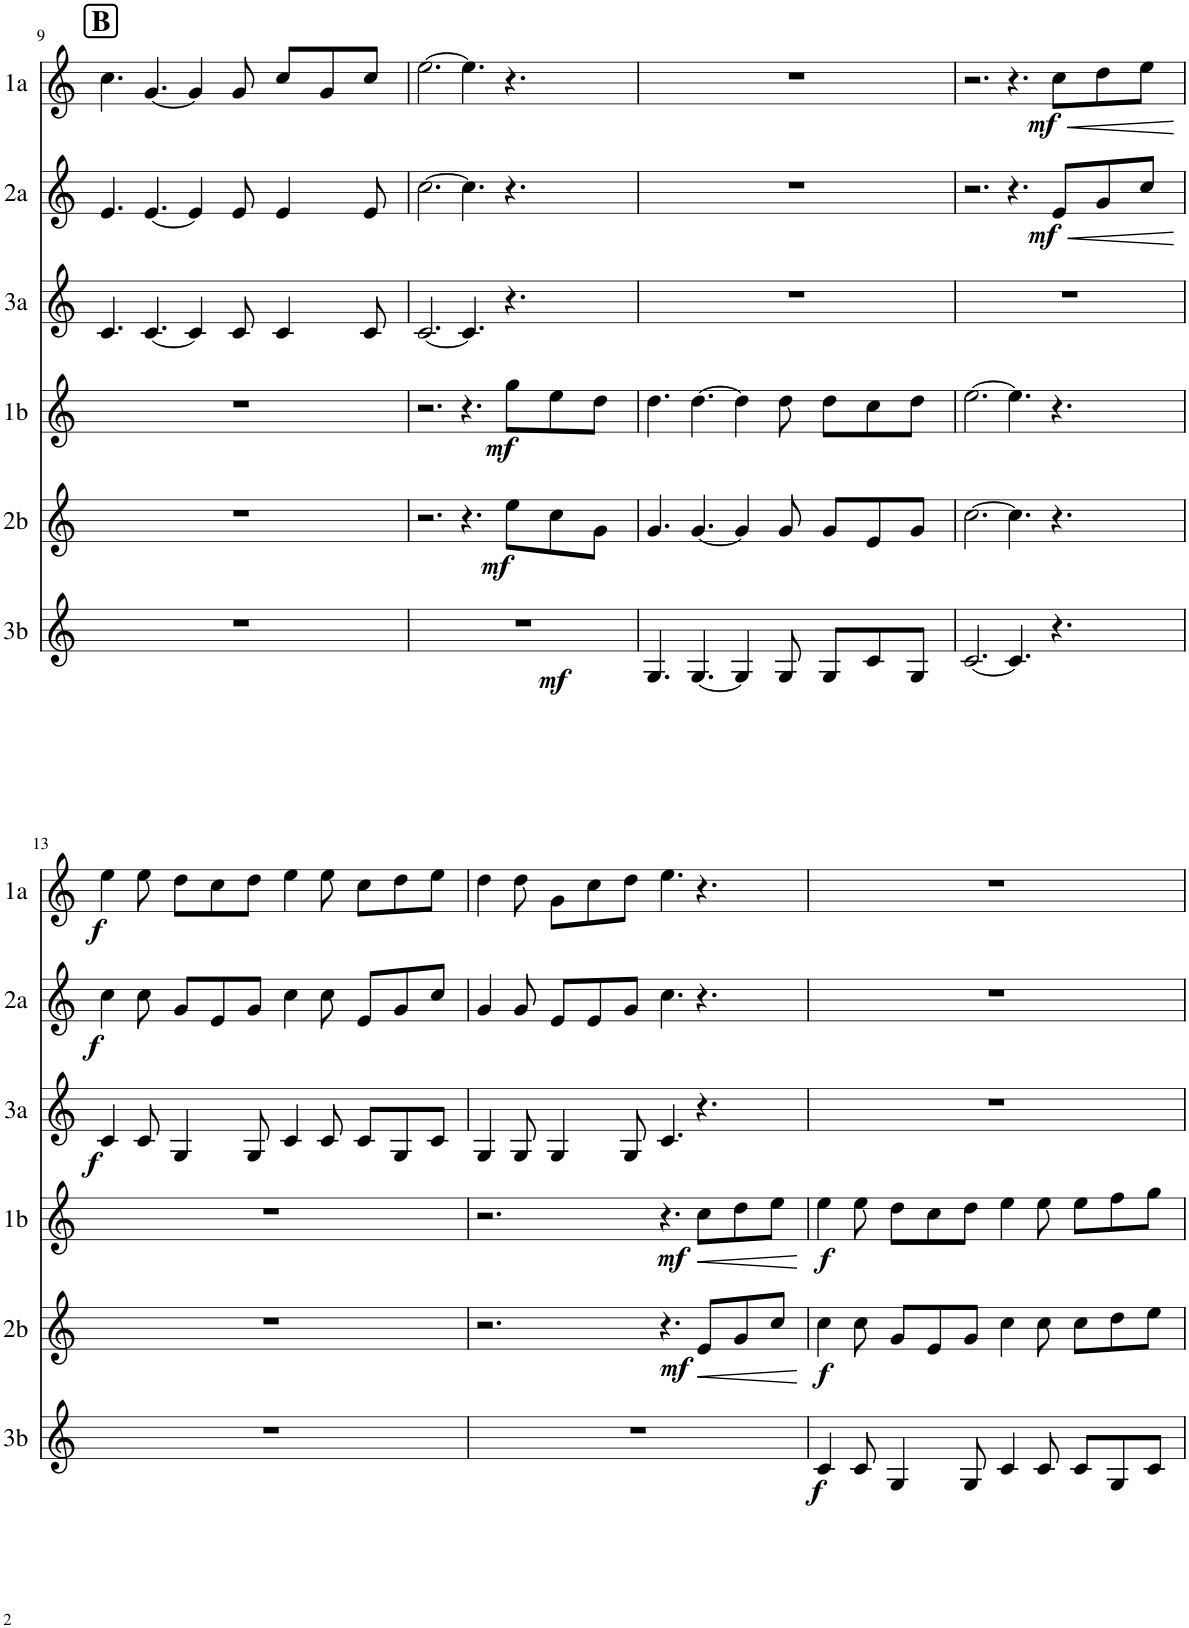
**kern	**dynam	**kern	**dynam	**kern	**dynam	**kern	**dynam	**kern	**dynam	**kern	**dynam
*part6	*part6	*part5	*part5	*part4	*part4	*part3	*part3	*part2	*part2	*part1	*part1
*staff6	*staff6	*staff5	*staff5	*staff4	*staff4	*staff3	*staff3	*staff2	*staff2	*staff1	*staff1
*I"Cor 3b	*	*I"Cor 2b	*	*I"Cor 1b	*	*I"Cor 3a	*	*I"Cor 2a	*	*I"Cor 1a	*
*I'3b	*	*I'2b	*	*I'1b	*	*I'3a	*	*I'2a	*	*I'1a	*
!!LO:PB:g=z
*clefG2	*	*clefG2	*	*clefG2	*	*clefG2	*	*clefG2	*	*clefG2	*
*Trd4c7	*	*Trd4c7	*	*Trd4c7	*	*Trd4c7	*	*Trd4c7	*	*Trd4c7	*
*k[]	*	*k[]	*	*k[]	*	*k[]	*	*k[]	*	*k[]	*
*M12/8	*	*M12/8	*	*M12/8	*	*M12/8	*	*M12/8	*	*M12/8	*
!!LO:REH:place=s1:a:B:cj:fs=14:t=B
=9	=9	=9	=9	=9	=9	=9	=9	=9	=9	=9	=9
1.r	.	1.r	.	1.r	.	4.c/	.	4.e/	.	4.cc\	.
.	.	.	.	.	.	[4.c/	.	[4.e/	.	[4.g/	.
.	.	.	.	.	.	4c/]	.	4e/]	.	4g/]	.
.	.	.	.	.	.	8c/	.	8e/	.	8g/	.
.	.	.	.	.	.	4c/	.	4e/	.	8cc/L	.
.	.	.	.	.	.	.	.	.	.	8g/	.
.	.	.	.	.	.	8c/	.	8e/	.	8cc/J	.
=10	=10	=10	=10	=10	=10	=10	=10	=10	=10	=10	=10
!	!LO:DY:b	!	!	!	!	!	!	!	!	!	!
1.r	mf	2.r	.	2.r	.	[2.c/	.	[2.cc\	.	[2.ee\	.
.	.	4.r	.	4.r	.	4.c/]	.	4.cc\]	.	4.ee\]	.
!	!	!	!LO:DY:b	!	!LO:DY:b	!	!	!	!	!	!
.	.	8ee\L	mf	8gg\L	mf	4.r	.	4.r	.	4.r	.
.	.	8cc\	.	8ee\	.	.	.	.	.	.	.
.	.	8g\J	.	8dd\J	.	.	.	.	.	.	.
=11	=11	=11	=11	=11	=11	=11	=11	=11	=11	=11	=11
4.G/	.	4.g/	.	4.dd\	.	1.r	.	1.r	.	1.r	.
[4.G/	.	[4.g/	.	[4.dd\	.	.	.	.	.	.	.
4G/]	.	4g/]	.	4dd\]	.	.	.	.	.	.	.
8G/	.	8g/	.	8dd\	.	.	.	.	.	.	.
8G/L	.	8g/L	.	8dd\L	.	.	.	.	.	.	.
8c/	.	8e/	.	8cc\	.	.	.	.	.	.	.
8G/J	.	8g/J	.	8dd\J	.	.	.	.	.	.	.
=12	=12	=12	=12	=12	=12	=12	=12	=12	=12	=12	=12
[2.c/	.	[2.cc\	.	[2.ee\	.	1.r	.	2.r	.	2.r	.
4.c/]	.	4.cc\]	.	4.ee\]	.	.	.	4.r	.	4.r	.
!	!	!	!	!	!	!	!	!	!LO:HP:b	!	!LO:HP:b
!	!	!	!	!	!	!	!	!	!LO:DY:n=1:b	!	!LO:DY:n=1:b
4.r	.	4.r	.	4.r	.	.	.	8e/L	< mf	8cc\L	< mf
.	.	.	.	.	.	.	.	8g/	.	8dd\	.
.	.	.	.	.	.	.	.	8cc/J	.	8ee\J	.
.	.	.	.	.	.	.	.	.	[	.	[
!!LO:LB:g=z
=13	=13	=13	=13	=13	=13	=13	=13	=13	=13	=13	=13
!	!	!	!	!	!	!	!LO:DY:b	!	!LO:DY:b	!	!LO:DY:b
1.r	.	1.r	.	1.r	.	4c/	f	4cc\	f	4ee\	f
.	.	.	.	.	.	8c/	.	8cc\	.	8ee\	.
.	.	.	.	.	.	4G/	.	8g/L	.	8dd\L	.
.	.	.	.	.	.	.	.	8e/	.	8cc\	.
.	.	.	.	.	.	8G/	.	8g/J	.	8dd\J	.
.	.	.	.	.	.	4c/	.	4cc\	.	4ee\	.
.	.	.	.	.	.	8c/	.	8cc\	.	8ee\	.
.	.	.	.	.	.	8c/L	.	8e/L	.	8cc\L	.
.	.	.	.	.	.	8G/	.	8g/	.	8dd\	.
.	.	.	.	.	.	8c/J	.	8cc/J	.	8ee\J	.
=14	=14	=14	=14	=14	=14	=14	=14	=14	=14	=14	=14
1.r	.	2.r	.	2.r	.	4G/	.	4g/	.	4dd\	.
.	.	.	.	.	.	8G/	.	8g/	.	8dd\	.
.	.	.	.	.	.	4G/	.	8e/L	.	8g\L	.
.	.	.	.	.	.	.	.	8e/	.	8cc\	.
.	.	.	.	.	.	8G/	.	8g/J	.	8dd\J	.
!	!	!	!LO:DY:b	!	!LO:DY:b	!	!	!	!	!	!
.	.	4.r	mf	4.r	mf	4.c/	.	4.cc\	.	4.ee\	.
!	!	!	!LO:HP:b	!	!LO:HP:b	!	!	!	!	!	!
.	.	8e/L	<	8cc\L	<	4.r	.	4.r	.	4.r	.
.	.	8g/	.	8dd\	.	.	.	.	.	.	.
.	.	8cc/J	.	8ee\J	.	.	.	.	.	.	.
.	.	.	[	.	[	.	.	.	.	.	.
=15	=15	=15	=15	=15	=15	=15	=15	=15	=15	=15	=15
!	!LO:DY:b	!	!LO:DY:b	!	!LO:DY:b	!	!	!	!	!	!
4c/	f	4cc\	f	4ee\	f	1.r	.	1.r	.	1.r	.
8c/	.	8cc\	.	8ee\	.	.	.	.	.	.	.
4G/	.	8g/L	.	8dd\L	.	.	.	.	.	.	.
.	.	8e/	.	8cc\	.	.	.	.	.	.	.
8G/	.	8g/J	.	8dd\J	.	.	.	.	.	.	.
4c/	.	4cc\	.	4ee\	.	.	.	.	.	.	.
8c/	.	8cc\	.	8ee\	.	.	.	.	.	.	.
8c/L	.	8cc\L	.	8ee\L	.	.	.	.	.	.	.
8G/	.	8dd\	.	8ff\	.	.	.	.	.	.	.
8c/J	.	8ee\J	.	8gg\J	.	.	.	.	.	.	.
=	=	=	=	=	=	=	=	=	=	=	=
*-	*-	*-	*-	*-	*-	*-	*-	*-	*-	*-	*-
